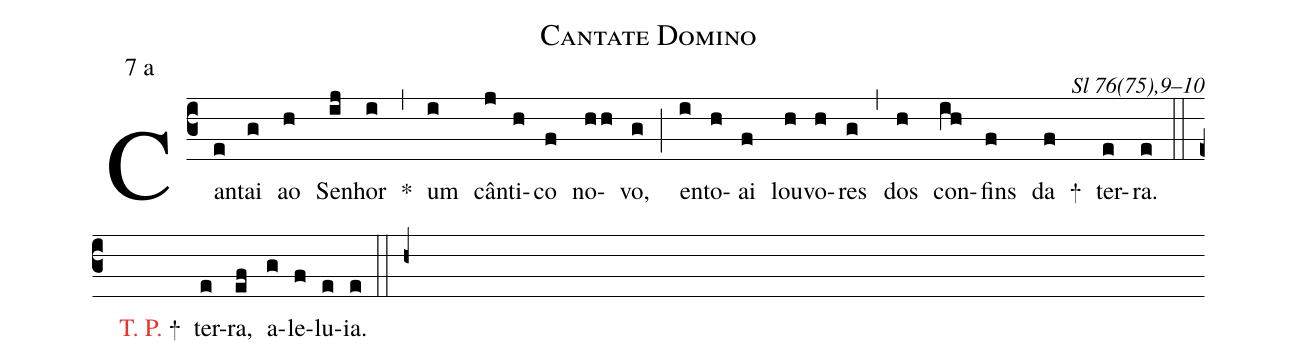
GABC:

name: Cantate Domino;
mode: 7;
mode-differentia: a;
commentary: Sl 76(75),9--10;
%%
(c3)

Can(e)tai(g) ao(h) Se(ij)nhor(i) *(,) um(i) cân(j)ti(h)co(f) no(hh)vo,(g) (;) en(i)to(h)ai(f) lou(h)vo(h)res(g) (,) dos(h) con(ih)fins(f) da(f) +() ter(e)ra.(e)

(::)

<nlba><c>T. P.</c> +() ter</nlba>(e)ra,(ef) a(g)le(f)lu(e)ia.(e)

(::)

(h+)
